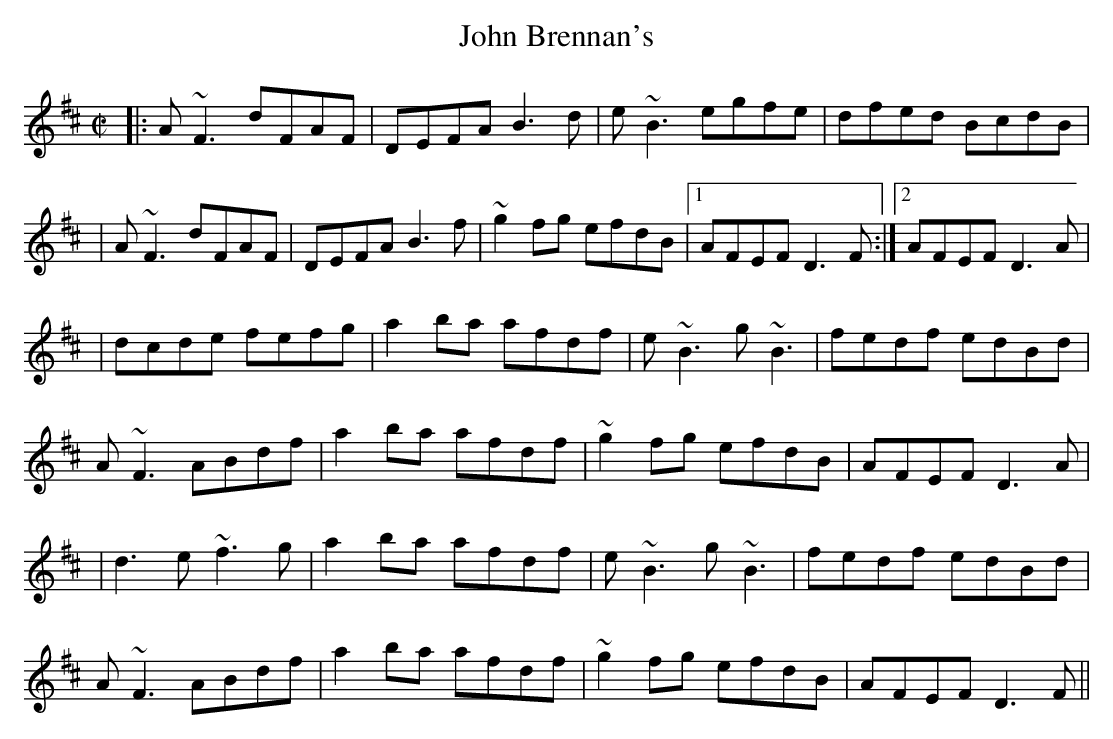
X:1
T:John Brennan's
M:C|
L:1/8
K:D
|:A~F3 dFAF|DEFA B3d|e~B3 egfe|dfed BcdB|!
|A~F3 dFAF|DEFA B3f|~g2fg efdB|1 AFEF D3F:|2 AFEF D3A|!
|dcde fefg|a2ba afdf|e~B3 g~B3|fedf edBd|!
A~F3 ABdf|a2ba afdf|~g2fg efdB|AFEF D3A|!
|d3e ~f3g|a2ba afdf|e~B3 g~B3|fedf edBd|!
A~F3 ABdf|a2ba afdf|~g2fg efdB| AFEF D3F||!
